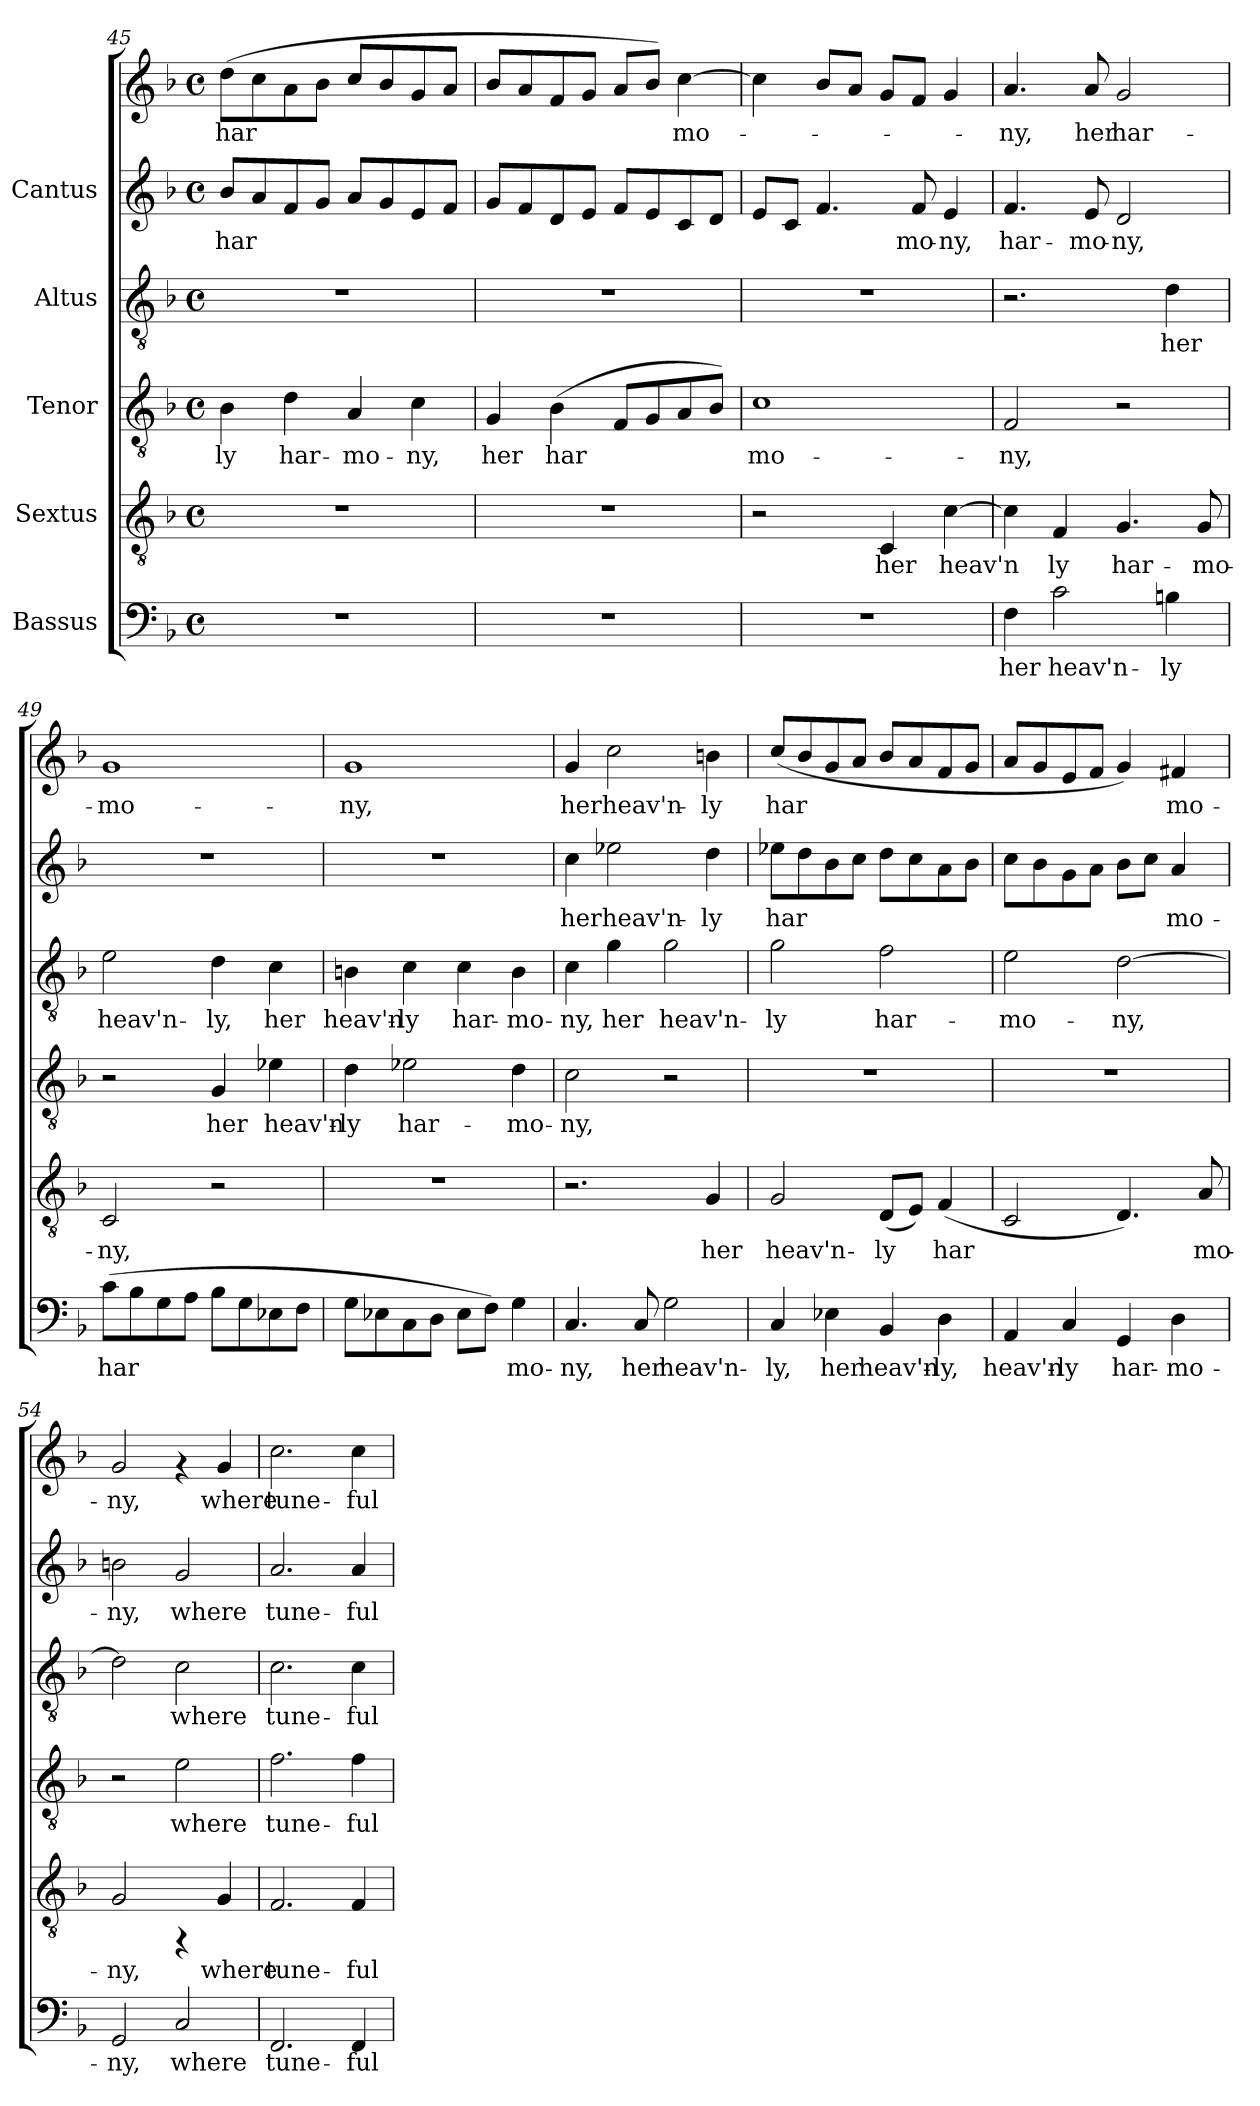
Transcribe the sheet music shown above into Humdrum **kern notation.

**kern	**text	**kern	**text	**kern	**text	**kern	**text	**kern	**text	**kern	**text
*part5	*part5	*part4	*part4	*part3	*part3	*part2	*part2	*part1	*part1	*part1	*part1
*staff6	*staff6	*staff5	*staff5	*staff4	*staff4	*staff3	*staff3	*staff2	*staff2	*staff1	*staff1
*I"Bassus	*	*I"Sextus	*	*I"Tenor	*	*I"Altus	*	*I"Cantus	*	*	*
*clefF4	*	*clefGv2	*	*clefGv2	*	*clefGv2	*	*clefG2	*	*clefG2	*
*k[b-]	*	*k[b-]	*	*k[b-]	*	*k[b-]	*	*k[b-]	*	*k[b-]	*
*F:	*	*F:	*	*F:	*	*F:	*	*F:	*	*F:	*
*M4/4	*	*M4/4	*	*M4/4	*	*M4/4	*	*M4/4	*	*M4/4	*
*met(c)	*	*met(c)	*	*met(c)	*	*met(c)	*	*met(c)	*	*met(c)	*
=45	=45	=45	=45	=45	=45	=45	=45	=45	=45	=45	=45
!	!	!	!	!	!LO:LY:b:cj	!	!	!	!LO:LY:b:cj	!	!LO:LY:b:cj
1r	.	1r	.	4B-\	-ly	1r	.	8b-/L	-har-	(>8dd\L	har-
!	!	!	!	!	!	!	!	!	!LO:LY:b:cj	!	!LO:LY:b:cj
.	.	.	.	.	.	.	.	8a/	--	8cc\	--
!	!	!	!	!	!LO:LY:b:cj	!	!	!	!LO:LY:b:cj	!	!LO:LY:b:cj
.	.	.	.	4d\	har-	.	.	8f/	--	8a\	--
!	!	!	!	!	!	!	!	!	!LO:LY:b:cj	!	!LO:LY:b:cj
.	.	.	.	.	.	.	.	8g/J	--	8b-\J	--
!	!	!	!	!	!LO:LY:b:cj	!	!	!	!LO:LY:b:cj	!	!LO:LY:b:cj
.	.	.	.	4A/	-mo-	.	.	8a/L	--	8cc/L	--
!	!	!	!	!	!	!	!	!	!LO:LY:b:cj	!	!LO:LY:b:cj
.	.	.	.	.	.	.	.	8g/	--	8b-/	--
!	!	!	!	!	!LO:LY:b:cj	!	!	!	!LO:LY:b:cj	!	!LO:LY:b:cj
.	.	.	.	4c\	-ny,	.	.	8e/	--	8g/	--
!	!	!	!	!	!	!	!	!	!LO:LY:b:cj	!	!LO:LY:b:cj
.	.	.	.	.	.	.	.	8f/J	--	8a/J	--
!!LO:LB:g=z
=46	=46	=46	=46	=46	=46	=46	=46	=46	=46	=46	=46
!	!	!	!	!	!LO:LY:b:cj	!	!	!	!	!	!LO:LY:b:cj
1r	.	1r	.	4G/	her	1r	.	8g/L	.	8b-/L	-
!	!	!	!	!	!	!	!	!	!	!	!LO:LY:b:cj
.	.	.	.	.	.	.	.	8f/	.	8a/	.
!	!	!	!	!	!LO:LY:b:cj	!	!	!	!	!	!LO:LY:b:cj
.	.	.	.	(>4B-\	har-	.	.	8d/	.	8f/	.
!	!	!	!	!	!	!	!	!	!	!	!LO:LY:b:cj
.	.	.	.	.	.	.	.	8e/J	.	8g/J	.
!	!	!	!	!	!LO:LY:b:cj	!	!	!	!	!	!LO:LY:b:cj
.	.	.	.	8F/L	--	.	.	8f/L	.	8a/L	.
!	!	!	!	!	!LO:LY:b:cj	!	!	!	!	!	!LO:LY:b:cj
.	.	.	.	8G/	--	.	.	8e/	.	8b-/J)	.
!	!	!	!	!	!LO:LY:b:cj	!	!	!	!	!	!LO:LY:b:cj
.	.	.	.	8A/	--	.	.	8c/	.	[>4cc\	mo-
!	!	!	!	!	!LO:LY:b:cj	!	!	!	!	!	!
.	.	.	.	8B-/J)	--	.	.	8d/J	.	.	.
=47	=47	=47	=47	=47	=47	=47	=47	=47	=47	=47	=47
!	!	!	!	!	!LO:LY:b:cj	!	!	!	!LO:LY:b:cj	!	!
1r	.	2r	.	1c	-mo-	1r	.	8e/L	-	4cc\]	.
!	!	!	!	!	!	!	!	!	!LO:LY:b:cj	!	!
.	.	.	.	.	.	.	.	8c/J	.	.	.
!	!	!	!	!	!	!	!	!	!LO:LY:b:cj	!	!
.	.	.	.	.	.	.	.	4.f/	.	8b-/L	.
.	.	.	.	.	.	.	.	.	.	8a/J	.
!	!	!	!LO:LY:b:cj	!	!	!	!	!	!	!	!
.	.	4C/	her	.	.	.	.	.	.	8g/L	.
!	!	!	!	!	!	!	!	!	!LO:LY:b:cj	!	!
.	.	.	.	.	.	.	.	8f/	mo-	8f/J	.
!	!	!	!LO:LY:b:cj	!	!	!	!	!	!LO:LY:b:cj	!	!
.	.	[>4c\	heav'n-	.	.	.	.	4e/	-ny,	4g/	.
=48	=48	=48	=48	=48	=48	=48	=48	=48	=48	=48	=48
!	!LO:LY:b:cj	!	!LO:LY:b:cj	!	!LO:LY:b:cj	!	!	!	!LO:LY:b:cj	!	!LO:LY:b:cj
4F\	her	4c\]	-	2F/	-ny,	2.r	.	4.f/	-har-	4.a/	ny,
!	!LO:LY:b:cj	!	!LO:LY:b:cj	!	!	!	!	!	!	!	!
2c\	heav'n-	4F/	ly	.	.	.	.	.	.	.	.
!	!	!	!	!	!	!	!	!	!LO:LY:b:cj	!	!LO:LY:b:cj
.	.	.	.	.	.	.	.	8e/	-mo-	8a/	her
!	!	!	!LO:LY:b:cj	!	!	!	!	!	!LO:LY:b:cj	!	!LO:LY:b:cj
.	.	4.G/	har-	2r	.	.	.	2d/	-ny,	2g/	har-
!	!LO:LY:b:cj	!	!	!	!	!	!LO:LY:b:cj	!	!	!	!
4Bn\	-ly	.	.	.	.	4d\	her	.	.	.	.
!	!	!	!LO:LY:b:cj	!	!	!	!	!	!	!	!
.	.	8G/	-mo-	.	.	.	.	.	.	.	.
=49	=49	=49	=49	=49	=49	=49	=49	=49	=49	=49	=49
!	!LO:LY:b:cj	!	!LO:LY:b:cj	!	!	!	!LO:LY:b:cj	!	!	!	!LO:LY:b:cj
(>8c\L	har-	2C/	-ny,	2r	.	2e\	heav'n-	1r	.	1g	mo-
!	!LO:LY:b:cj	!	!	!	!	!	!	!	!	!	!
8B-\	--	.	.	.	.	.	.	.	.	.	.
!	!LO:LY:b:cj	!	!	!	!	!	!	!	!	!	!
8G\	--	.	.	.	.	.	.	.	.	.	.
!	!LO:LY:b:cj	!	!	!	!	!	!	!	!	!	!
8A\J	--	.	.	.	.	.	.	.	.	.	.
!	!LO:LY:b:cj	!	!	!	!LO:LY:b:cj	!	!LO:LY:b:cj	!	!	!	!
8B-\L	--	2r	.	4G/	her	4d\	-ly,	.	.	.	.
!	!LO:LY:b:cj	!	!	!	!	!	!	!	!	!	!
8G\	--	.	.	.	.	.	.	.	.	.	.
!	!LO:LY:b:cj	!	!	!	!LO:LY:b:cj	!	!LO:LY:b:cj	!	!	!	!
8E-X\	--	.	.	4e-X\	heav'n-	4c\	her	.	.	.	.
!	!LO:LY:b:cj	!	!	!	!	!	!	!	!	!	!
8F\J	--	.	.	.	.	.	.	.	.	.	.
!!LO:PB:g=z
=50	=50	=50	=50	=50	=50	=50	=50	=50	=50	=50	=50
!	!LO:LY:b:cj	!	!	!	!LO:LY:b:cj	!	!LO:LY:b:cj	!	!	!	!LO:LY:b:cj
8G\L	-	1r	.	4d\	-ly	4Bn\	heav'n-	1r	.	1g	-ny,
!	!LO:LY:b:cj	!	!	!	!	!	!	!	!	!	!
8E-X\	.	.	.	.	.	.	.	.	.	.	.
!	!LO:LY:b:cj	!	!	!	!LO:LY:b:cj	!	!LO:LY:b:cj	!	!	!	!
8C\	.	.	.	2e-X\	har-	4c\	-ly	.	.	.	.
!	!LO:LY:b:cj	!	!	!	!	!	!	!	!	!	!
8D\J	.	.	.	.	.	.	.	.	.	.	.
!	!LO:LY:b:cj	!	!	!	!	!	!LO:LY:b:cj	!	!	!	!
8E-\L	.	.	.	.	.	4c\	har-	.	.	.	.
!	!LO:LY:b:cj	!	!	!	!	!	!	!	!	!	!
8F\J)	.	.	.	.	.	.	.	.	.	.	.
!	!LO:LY:b:cj	!	!	!	!LO:LY:b:cj	!	!LO:LY:b:cj	!	!	!	!
4G\	mo-	.	.	4d\	-mo-	4B\	-mo-	.	.	.	.
=51	=51	=51	=51	=51	=51	=51	=51	=51	=51	=51	=51
!	!LO:LY:b:cj	!	!	!	!LO:LY:b:cj	!	!LO:LY:b:cj	!	!LO:LY:b:cj	!	!LO:LY:b:cj
4.C/	-ny,	2.r	.	2c\	-ny,	4c\	-ny,	4cc\	her	4g/	her
!	!	!	!	!	!	!	!LO:LY:b:cj	!	!LO:LY:b:cj	!	!LO:LY:b:cj
.	.	.	.	.	.	4g\	her	2ee-X\	heav'n-	2cc\	heav'n-
!	!LO:LY:b:cj	!	!	!	!	!	!	!	!	!	!
8C/	her	.	.	.	.	.	.	.	.	.	.
!	!LO:LY:b:cj	!	!	!	!	!	!LO:LY:b:cj	!	!	!	!
2G\	heav'n-	.	.	2r	.	2g\	heav'n-	.	.	.	.
!	!	!	!LO:LY:b:cj	!	!	!	!	!	!LO:LY:b:cj	!	!LO:LY:b:cj
.	.	4G/	her	.	.	.	.	4dd\	-ly	4bn\	-ly
=52	=52	=52	=52	=52	=52	=52	=52	=52	=52	=52	=52
!	!LO:LY:b:cj	!	!LO:LY:b:cj	!	!	!	!LO:LY:b:cj	!	!LO:LY:b:cj	!	!LO:LY:b:cj
4C/	-ly,	2G/	heav'n-	1r	.	2g\	-ly	8ee-X\L	-har-	(<8cc/L	har-
!	!	!	!	!	!	!	!	!	!LO:LY:b:cj	!	!LO:LY:b:cj
.	.	.	.	.	.	.	.	8dd\	--	8b-/	--
!	!LO:LY:b:cj	!	!	!	!	!	!	!	!LO:LY:b:cj	!	!LO:LY:b:cj
4E-X\	her	.	.	.	.	.	.	8b-\	--	8g/	--
!	!	!	!	!	!	!	!	!	!LO:LY:b:cj	!	!LO:LY:b:cj
.	.	.	.	.	.	.	.	8cc\J	--	8a/J	--
!	!LO:LY:b:cj	!	!LO:LY:b:cj	!	!	!	!LO:LY:b:cj	!	!LO:LY:b:cj	!	!LO:LY:b:cj
4BB-/	heav'n-	(<8D/L	-ly	.	.	2f\	har-	8dd\L	--	8b-/L	--
!	!	!	!LO:LY:b:cj	!	!	!	!	!	!LO:LY:b:cj	!	!LO:LY:b:cj
.	.	8E/J)	.	.	.	.	.	8cc\	--	8a/	--
!	!LO:LY:b:cj	!	!LO:LY:b:cj	!	!	!	!	!	!LO:LY:b:cj	!	!LO:LY:b:cj
4D\	-ly,	(<4F/	har-	.	.	.	.	8a\	--	8f/	--
!	!	!	!	!	!	!	!	!	!LO:LY:b:cj	!	!LO:LY:b:cj
.	.	.	.	.	.	.	.	8b-\J	--	8g/J	--
=53	=53	=53	=53	=53	=53	=53	=53	=53	=53	=53	=53
!	!LO:LY:b:cj	!	!LO:LY:b:cj	!	!	!	!LO:LY:b:cj	!	!LO:LY:b:cj	!	!LO:LY:b:cj
4AA/	heav'n-	2C/	-	1r	.	2e\	-mo-	8cc\L	-	8a/L	-
!	!	!	!	!	!	!	!	!	!LO:LY:b:cj	!	!LO:LY:b:cj
.	.	.	.	.	.	.	.	8b-\	.	8g/	.
!	!LO:LY:b:cj	!	!	!	!	!	!	!	!LO:LY:b:cj	!	!LO:LY:b:cj
4C/	-ly	.	.	.	.	.	.	8g\	.	8e/	.
!	!	!	!	!	!	!	!	!	!LO:LY:b:cj	!	!LO:LY:b:cj
.	.	.	.	.	.	.	.	8a\J	.	8f/J	.
!	!LO:LY:b:cj	!	!LO:LY:b:cj	!	!	!	!LO:LY:b:cj	!	!LO:LY:b:cj	!	!LO:LY:b:cj
4GG/	har-	4.D/)	.	.	.	[>2d\	-ny,	8b-\L	.	4g/)	.
!	!	!	!	!	!	!	!	!	!LO:LY:b:cj	!	!
.	.	.	.	.	.	.	.	8cc\J	.	.	.
!	!LO:LY:b:cj	!	!	!	!	!	!	!	!LO:LY:b:cj	!	!LO:LY:b:cj
4D\	-mo-	.	.	.	.	.	.	4a/	mo-	4f#X/	mo-
!	!	!	!LO:LY:b:cj	!	!	!	!	!	!	!	!
.	.	8A/	mo-	.	.	.	.	.	.	.	.
!!LO:LB:g=z
=54	=54	=54	=54	=54	=54	=54	=54	=54	=54	=54	=54
!	!LO:LY:b:cj	!	!LO:LY:b:cj	!	!	!	!LO:LY:b:cj	!	!LO:LY:b:cj	!	!LO:LY:b:cj
2GG/	-ny,	2G/	-ny,	2r	.	2d\]	.	2bn\	ny,	2g/	-ny,
!	!LO:LY:b:cj	!	!	!	!LO:LY:b:cj	!	!LO:LY:b:cj	!	!LO:LY:b:cj	!	!
2C/	where	4rFF	.	2e\	where	2c\	where	2g/	where	4rf	.
!	!	!	!LO:LY:b:cj	!	!	!	!	!	!	!	!LO:LY:b:cj
.	.	4G/	where	.	.	.	.	.	.	4g/	where
=55	=55	=55	=55	=55	=55	=55	=55	=55	=55	=55	=55
!	!LO:LY:b:cj	!	!LO:LY:b:cj	!	!LO:LY:b:cj	!	!LO:LY:b:cj	!	!LO:LY:b:cj	!	!LO:LY:b:cj
2.FF/	tune-	2.F/	tune-	2.f\	tune-	2.c\	tune-	2.a/	tune-	2.cc\	tune-
!	!LO:LY:b:cj	!	!LO:LY:b:cj	!	!LO:LY:b:cj	!	!LO:LY:b:cj	!	!LO:LY:b:cj	!	!LO:LY:b:cj
4FF/	-ful	4F/	-ful	4f\	-ful	4c\	-ful	4a/	-ful	4cc\	-ful
=	=	=	=	=	=	=	=	=	=	=	=
*-	*-	*-	*-	*-	*-	*-	*-	*-	*-	*-	*-
